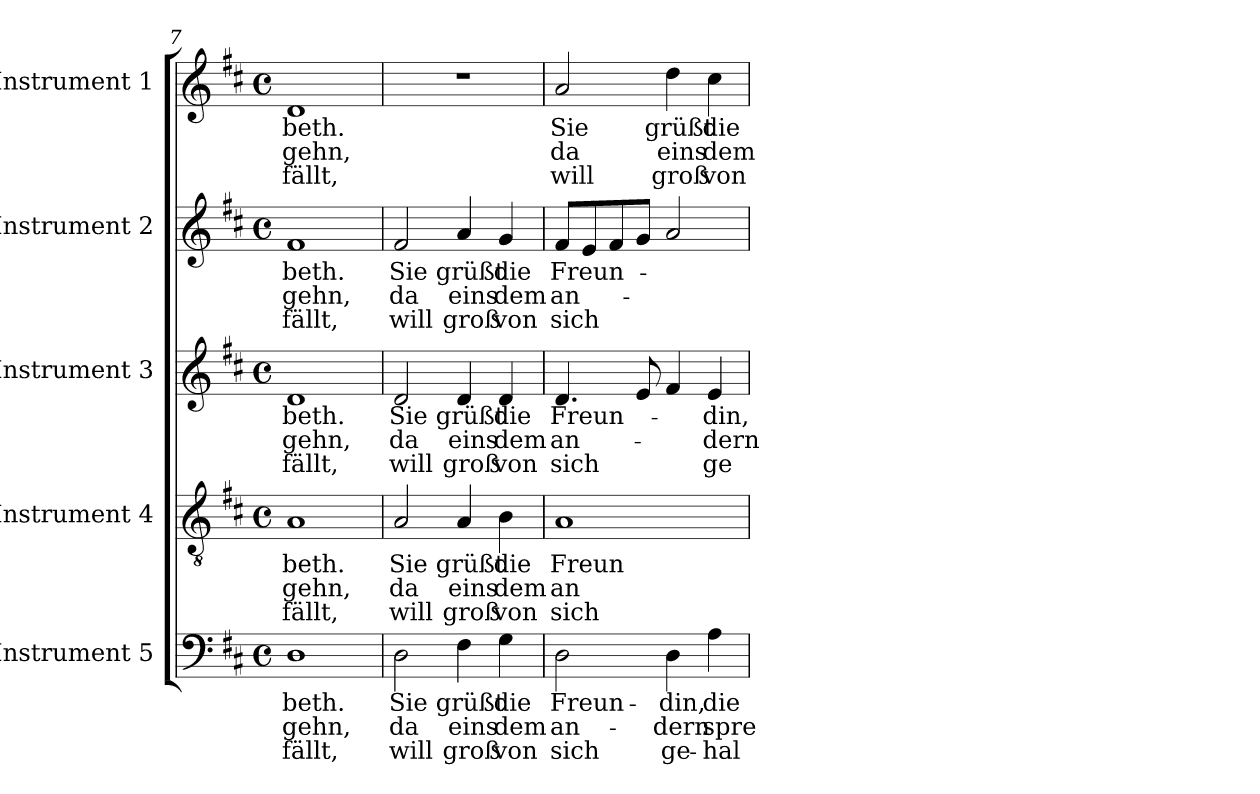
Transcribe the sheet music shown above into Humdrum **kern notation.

**kern	**text	**text	**text	**kern	**text	**text	**text	**kern	**text	**text	**text	**kern	**text	**text	**text	**kern	**text	**text	**text
*part5	*part5	*part5	*part5	*part4	*part4	*part4	*part4	*part3	*part3	*part3	*part3	*part2	*part2	*part2	*part2	*part1	*part1	*part1	*part1
*staff5	*staff5	*staff5	*staff5	*staff4	*staff4	*staff4	*staff4	*staff3	*staff3	*staff3	*staff3	*staff2	*staff2	*staff2	*staff2	*staff1	*staff1	*staff1	*staff1
*I"Instrument 5	*	*	*	*I"Instrument 4	*	*	*	*I"Instrument 3	*	*	*	*I"Instrument 2	*	*	*	*I"Instrument 1	*	*	*
*clefF4	*	*	*	*clefGv2	*	*	*	*clefG2	*	*	*	*clefG2	*	*	*	*clefG2	*	*	*
*k[f#c#]	*	*	*	*k[f#c#]	*	*	*	*k[f#c#]	*	*	*	*k[f#c#]	*	*	*	*k[f#c#]	*	*	*
*D:	*	*	*	*D:	*	*	*	*D:	*	*	*	*D:	*	*	*	*D:	*	*	*
*M4/4	*	*	*	*M4/4	*	*	*	*M4/4	*	*	*	*M4/4	*	*	*	*M4/4	*	*	*
*met(c)	*	*	*	*met(c)	*	*	*	*met(c)	*	*	*	*met(c)	*	*	*	*met(c)	*	*	*
=7	=7	=7	=7	=7	=7	=7	=7	=7	=7	=7	=7	=7	=7	=7	=7	=7	=7	=7	=7
!	!LO:LY:b:cj	!LO:LY:b:cj	!LO:LY:b:cj	!	!LO:LY:b:cj	!LO:LY:b:cj	!LO:LY:b:cj	!	!LO:LY:b:cj	!LO:LY:b:cj	!LO:LY:b:cj	!	!LO:LY:b:cj	!LO:LY:b:cj	!LO:LY:b:cj	!	!LO:LY:b:cj	!LO:LY:b:cj	!LO:LY:b:cj
1D	-beth.	gehn,	fällt,	1A	-beth.	gehn,	fällt,	1d	-beth.	gehn,	fällt,	1f#	-beth.	gehn,	fällt,	1d	-beth.	gehn,	fällt,
=8	=8	=8	=8	=8	=8	=8	=8	=8	=8	=8	=8	=8	=8	=8	=8	=8	=8	=8	=8
!	!LO:LY:b:cj	!LO:LY:b:cj	!LO:LY:b:cj	!	!LO:LY:b:cj	!LO:LY:b:cj	!LO:LY:b:cj	!	!LO:LY:b:cj	!LO:LY:b:cj	!LO:LY:b:cj	!	!LO:LY:b:cj	!LO:LY:b:cj	!LO:LY:b:cj	!	!	!	!
2D\	Sie	da	will	2A/	Sie	da	will	2d/	Sie	da	will	2f#/	Sie	da	will	1r	.	.	.
!	!LO:LY:b:cj	!LO:LY:b:cj	!LO:LY:b:cj	!	!LO:LY:b:cj	!LO:LY:b:cj	!LO:LY:b:cj	!	!LO:LY:b:cj	!LO:LY:b:cj	!LO:LY:b:cj	!	!LO:LY:b:cj	!LO:LY:b:cj	!LO:LY:b:cj	!	!	!	!
4F#\	grüßt	eins	groß	4A/	grüßt	eins	groß	4d/	grüßt	eins	groß	4a/	grüßt	eins	groß	.	.	.	.
!	!LO:LY:b:cj	!LO:LY:b:cj	!LO:LY:b:cj	!	!LO:LY:b:cj	!LO:LY:b:cj	!LO:LY:b:cj	!	!LO:LY:b:cj	!LO:LY:b:cj	!LO:LY:b:cj	!	!LO:LY:b:cj	!LO:LY:b:cj	!LO:LY:b:cj	!	!	!	!
4G\	die	dem	von	4B\	die	dem	von	4d/	die	dem	von	4g/	die	dem	von	.	.	.	.
=9	=9	=9	=9	=9	=9	=9	=9	=9	=9	=9	=9	=9	=9	=9	=9	=9	=9	=9	=9
!	!LO:LY:b:cj	!LO:LY:b:cj	!LO:LY:b:cj	!	!LO:LY:b:cj	!LO:LY:b:cj	!LO:LY:b:cj	!	!LO:LY:b	!LO:LY:b:cj	!LO:LY:b	!	!LO:LY:b	!LO:LY:b:cj	!LO:LY:b	!	!LO:LY:b:cj	!LO:LY:b:cj	!LO:LY:b:cj
2D\	Freun-	-an-	-sich	1A	Freun-	-an-	-sich	4.d/	Freun-	-an-	-sich	8f#/L	Freun-	-an-	-sich	2a/	Sie	da	will
.	.	.	.	.	.	.	.	.	.	.	.	8e/	.	.	.	.	.	.	.
.	.	.	.	.	.	.	.	.	.	.	.	8f#/	.	.	.	.	.	.	.
.	.	.	.	.	.	.	.	8e/	.	.	.	8g/J	.	.	.	.	.	.	.
!	!LO:LY:b:cj	!LO:LY:b:cj	!LO:LY:b:cj	!	!	!	!	!	!	!	!	!	!	!	!	!	!LO:LY:b:cj	!LO:LY:b:cj	!LO:LY:b:cj
4D\	din,	dern	ge-	.	.	.	.	4f#/	.	.	.	2a/	.	.	.	4dd\	grüßt	eins	groß
!	!LO:LY:b:cj	!LO:LY:b:cj	!LO:LY:b:cj	!	!	!	!	!	!LO:LY:b:cj	!LO:LY:b:cj	!LO:LY:b:cj	!	!	!	!	!	!LO:LY:b:cj	!LO:LY:b:cj	!LO:LY:b:cj
4A\	-die	spre-	-hal-	.	.	.	.	4e/	din,	dern	ge-	.	.	.	.	4cc#\	die	dem	von
=	=	=	=	=	=	=	=	=	=	=	=	=	=	=	=	=	=	=	=
*-	*-	*-	*-	*-	*-	*-	*-	*-	*-	*-	*-	*-	*-	*-	*-	*-	*-	*-	*-
